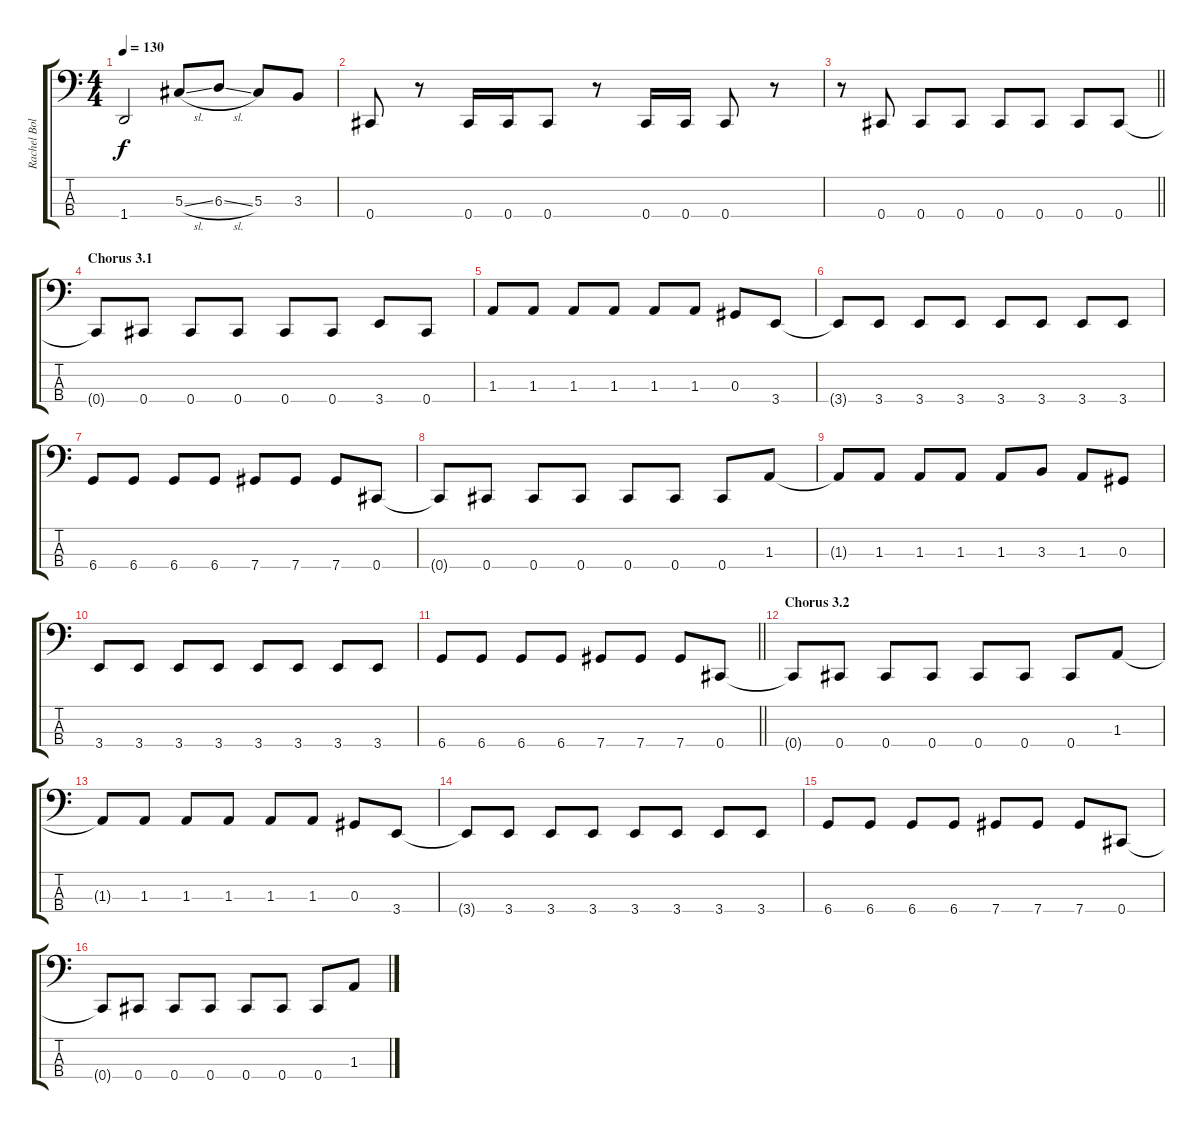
\track ("Rachel Bolan" "Rachel Bol") {instrument electricbasspick}
\staff {score tabs}
\tuning (Gb2 Db2 Ab1 Db1) {hide}
\ts (4 4)
\tempo 130
\clef f4
\ks c
1.4{t}.2{dy f} 5.3{sl}.8 6.3{sl}.8 5.3.8 3.3.8 |
0.4.8 r.8 0.4.16 0.4.16 0.4.8 r.8 0.4.16 0.4.16 0.4.8 r.8 |
\barLineRight lightlight
r.8 0.4.8 0.4.8 0.4.8 0.4.8 0.4.8 0.4.8 0.4.8 |
\section ("" "Chorus 3.1")
0.4{t}.8 0.4.8 0.4.8 0.4.8 0.4.8 0.4.8 3.4.8 0.4.8 |
1.3.8 1.3.8 1.3.8 1.3.8 1.3.8 1.3.8 0.3.8 3.4.8 |
3.4{t}.8 3.4.8 3.4.8 3.4.8 3.4.8 3.4.8 3.4.8 3.4.8 |
6.4.8 6.4.8 6.4.8 6.4.8 7.4.8 7.4.8 7.4.8 0.4.8 |
0.4{t}.8 0.4.8 0.4.8 0.4.8 0.4.8 0.4.8 0.4.8 1.3.8 |
1.3{t}.8 1.3.8 1.3.8 1.3.8 1.3.8 3.3.8 1.3.8 0.3.8 |
3.4.8 3.4.8 3.4.8 3.4.8 3.4.8 3.4.8 3.4.8 3.4.8 |
\barLineRight lightlight
6.4.8 6.4.8 6.4.8 6.4.8 7.4.8 7.4.8 7.4.8 0.4.8 |
\section ("" "Chorus 3.2")
0.4{t}.8 0.4.8 0.4.8 0.4.8 0.4.8 0.4.8 0.4.8 1.3.8 |
1.3{t}.8 1.3.8 1.3.8 1.3.8 1.3.8 1.3.8 0.3.8 3.4.8 |
3.4{t}.8 3.4.8 3.4.8 3.4.8 3.4.8 3.4.8 3.4.8 3.4.8 |
6.4.8 6.4.8 6.4.8 6.4.8 7.4.8 7.4.8 7.4.8 0.4.8 |
0.4{t}.8 0.4.8 0.4.8 0.4.8 0.4.8 0.4.8 0.4.8 1.3.8
